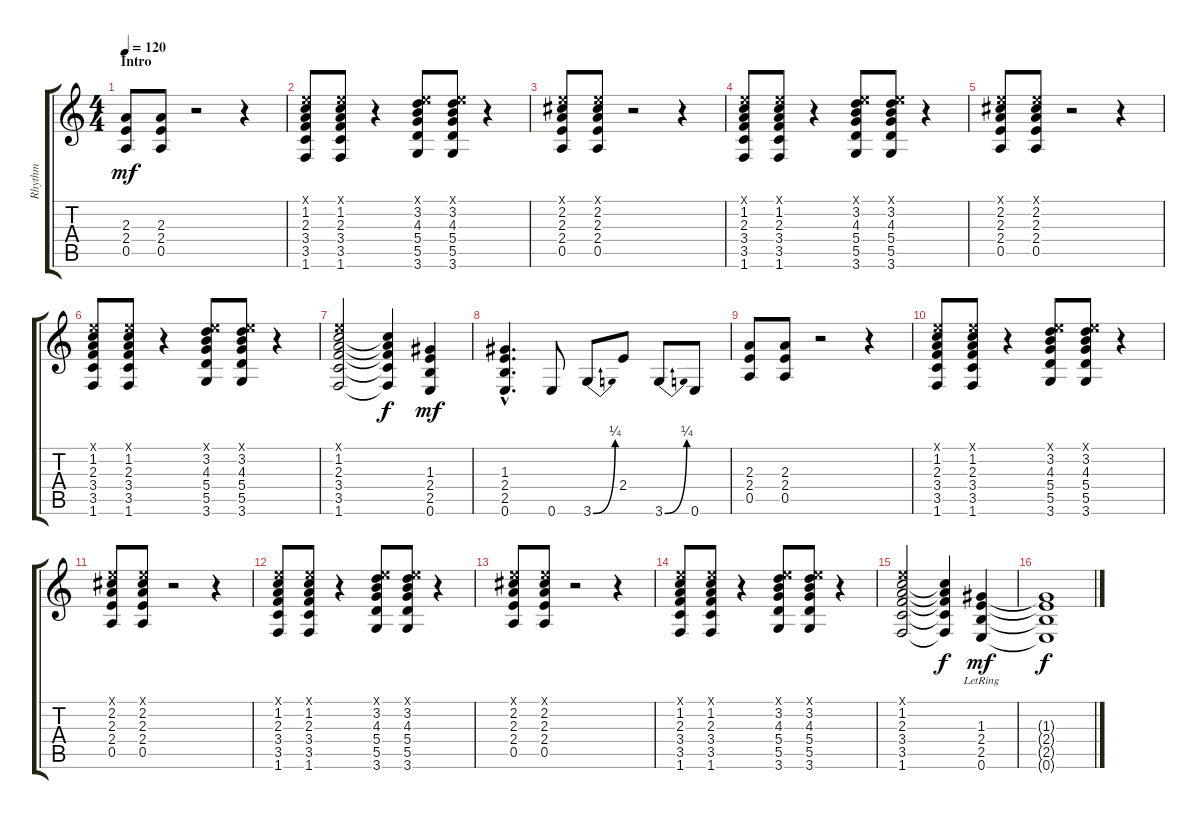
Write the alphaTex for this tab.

\track ("Rhythm" "Rhythm") {instrument overdrivenguitar}
\staff {score tabs}
\tuning (E4 B3 G3 D3 A2 E2) {hide}
\ts (4 4)
\section ("" "Intro")
\tempo 120
\clef g2
\ks c
(2.3 2.4 0.5).8{dy mf instrument overdrivenguitar} (2.3 2.4 0.5).8 r.2 r.4 |
(0.1{x} 1.2 2.3 3.4 3.5 1.6).8 (0.1{x} 1.2 2.3 3.4 3.5 1.6).8 r.4 (0.1{x} 3.2 4.3 5.4 5.5 3.6).8 (0.1{x} 3.2 4.3 5.4 5.5 3.6).8 r.4 |
(0.1{x} 2.2 2.3 2.4 0.5).8 (0.1{x} 2.2 2.3 2.4 0.5).8 r.2 r.4 |
(0.1{x} 1.2 2.3 3.4 3.5 1.6).8 (0.1{x} 1.2 2.3 3.4 3.5 1.6).8 r.4 (0.1{x} 3.2 4.3 5.4 5.5 3.6).8 (0.1{x} 3.2 4.3 5.4 5.5 3.6).8 r.4 |
(0.1{x} 2.2 2.3 2.4 0.5).8 (0.1{x} 2.2 2.3 2.4 0.5).8 r.2 r.4 |
(0.1{x} 1.2 2.3 3.4 3.5 1.6).8 (0.1{x} 1.2 2.3 3.4 3.5 1.6).8 r.4 (0.1{x} 3.2 4.3 5.4 5.5 3.6).8 (0.1{x} 3.2 4.3 5.4 5.5 3.6).8 r.4 |
(0.1{x} 1.2 2.3 3.4 3.5 1.6).2 (1.2{t} 2.3{t} 3.4{t} 3.5{t} 1.6{t}).4{dy f} (1.3 2.4 2.5 0.6).4{dy mf} |
(1.3{hac} 2.4{hac} 2.5{hac} 0.6{hac}).4{d} 0.6.8 3.6{be (bend 0 0 60 1)}.8 2.4.8 3.6{be (bend 0 0 60 1)}.8 0.6.8 |
(2.3 2.4 0.5).8 (2.3 2.4 0.5).8 r.2 r.4 |
(0.1{x} 1.2 2.3 3.4 3.5 1.6).8 (0.1{x} 1.2 2.3 3.4 3.5 1.6).8 r.4 (0.1{x} 3.2 4.3 5.4 5.5 3.6).8 (0.1{x} 3.2 4.3 5.4 5.5 3.6).8 r.4 |
(0.1{x} 2.2 2.3 2.4 0.5).8 (0.1{x} 2.2 2.3 2.4 0.5).8 r.2 r.4 |
(0.1{x} 1.2 2.3 3.4 3.5 1.6).8 (0.1{x} 1.2 2.3 3.4 3.5 1.6).8 r.4 (0.1{x} 3.2 4.3 5.4 5.5 3.6).8 (0.1{x} 3.2 4.3 5.4 5.5 3.6).8 r.4 |
(0.1{x} 2.2 2.3 2.4 0.5).8 (0.1{x} 2.2 2.3 2.4 0.5).8 r.2 r.4 |
(0.1{x} 1.2 2.3 3.4 3.5 1.6).8 (0.1{x} 1.2 2.3 3.4 3.5 1.6).8 r.4 (0.1{x} 3.2 4.3 5.4 5.5 3.6).8 (0.1{x} 3.2 4.3 5.4 5.5 3.6).8 r.4 |
(0.1{x} 1.2 2.3 3.4 3.5 1.6).2 (1.2{t} 2.3{t} 3.4{t} 3.5{t} 1.6{t}).4{dy f} (1.3{lr} 2.4{lr} 2.5{lr} 0.6{lr}).4{dy mf} |
(1.3{t} 2.4{t} 2.5{t} 0.6{t}).1{dy f}
